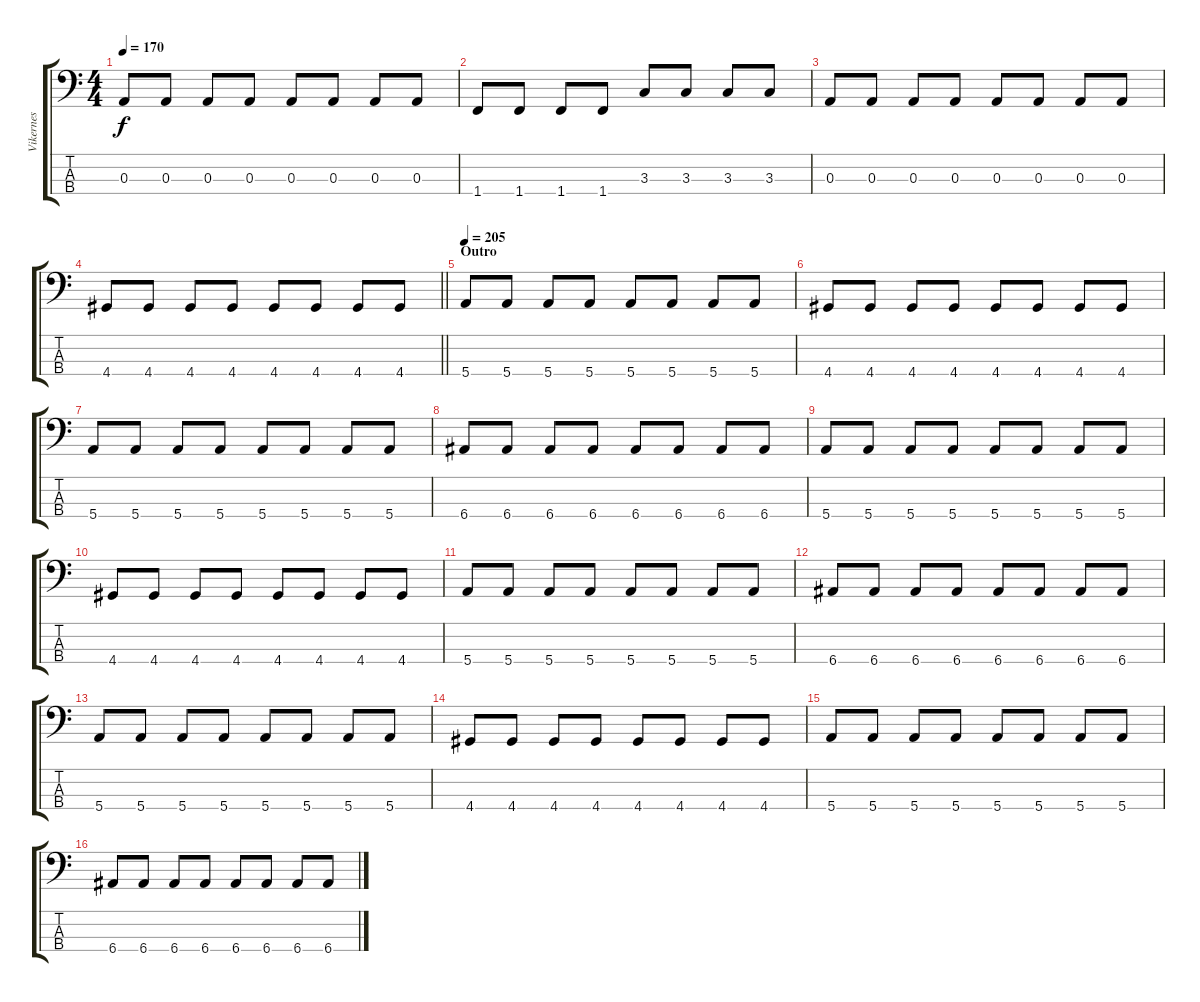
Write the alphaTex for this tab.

\track ("Vikernes" "Vikernes") {instrument electricbassfinger}
\staff {score tabs}
\tuning (G2 D2 A1 E1) {hide}
\ts (4 4)
\tempo 170
\clef f4
\ks c
0.3.8{dy f} 0.3.8 0.3.8 0.3.8 0.3.8 0.3.8 0.3.8 0.3.8 |
1.4.8 1.4.8 1.4.8 1.4.8 3.3.8 3.3.8 3.3.8 3.3.8 |
0.3.8 0.3.8 0.3.8 0.3.8 0.3.8 0.3.8 0.3.8 0.3.8 |
\barLineRight lightlight
4.4.8 4.4.8 4.4.8 4.4.8 4.4.8 4.4.8 4.4.8 4.4.8 |
\section ("" "Outro")
\tempo 205
5.4.8 5.4.8 5.4.8 5.4.8 5.4.8 5.4.8 5.4.8 5.4.8 |
4.4.8 4.4.8 4.4.8 4.4.8 4.4.8 4.4.8 4.4.8 4.4.8 |
5.4.8 5.4.8 5.4.8 5.4.8 5.4.8 5.4.8 5.4.8 5.4.8 |
6.4.8 6.4.8 6.4.8 6.4.8 6.4.8 6.4.8 6.4.8 6.4.8 |
5.4.8 5.4.8 5.4.8 5.4.8 5.4.8 5.4.8 5.4.8 5.4.8 |
4.4.8 4.4.8 4.4.8 4.4.8 4.4.8 4.4.8 4.4.8 4.4.8 |
5.4.8 5.4.8 5.4.8 5.4.8 5.4.8 5.4.8 5.4.8 5.4.8 |
6.4.8 6.4.8 6.4.8 6.4.8 6.4.8 6.4.8 6.4.8 6.4.8 |
5.4.8 5.4.8 5.4.8 5.4.8 5.4.8 5.4.8 5.4.8 5.4.8 |
4.4.8 4.4.8 4.4.8 4.4.8 4.4.8 4.4.8 4.4.8 4.4.8 |
5.4.8 5.4.8 5.4.8 5.4.8 5.4.8 5.4.8 5.4.8 5.4.8 |
6.4.8 6.4.8 6.4.8 6.4.8 6.4.8 6.4.8 6.4.8 6.4.8
